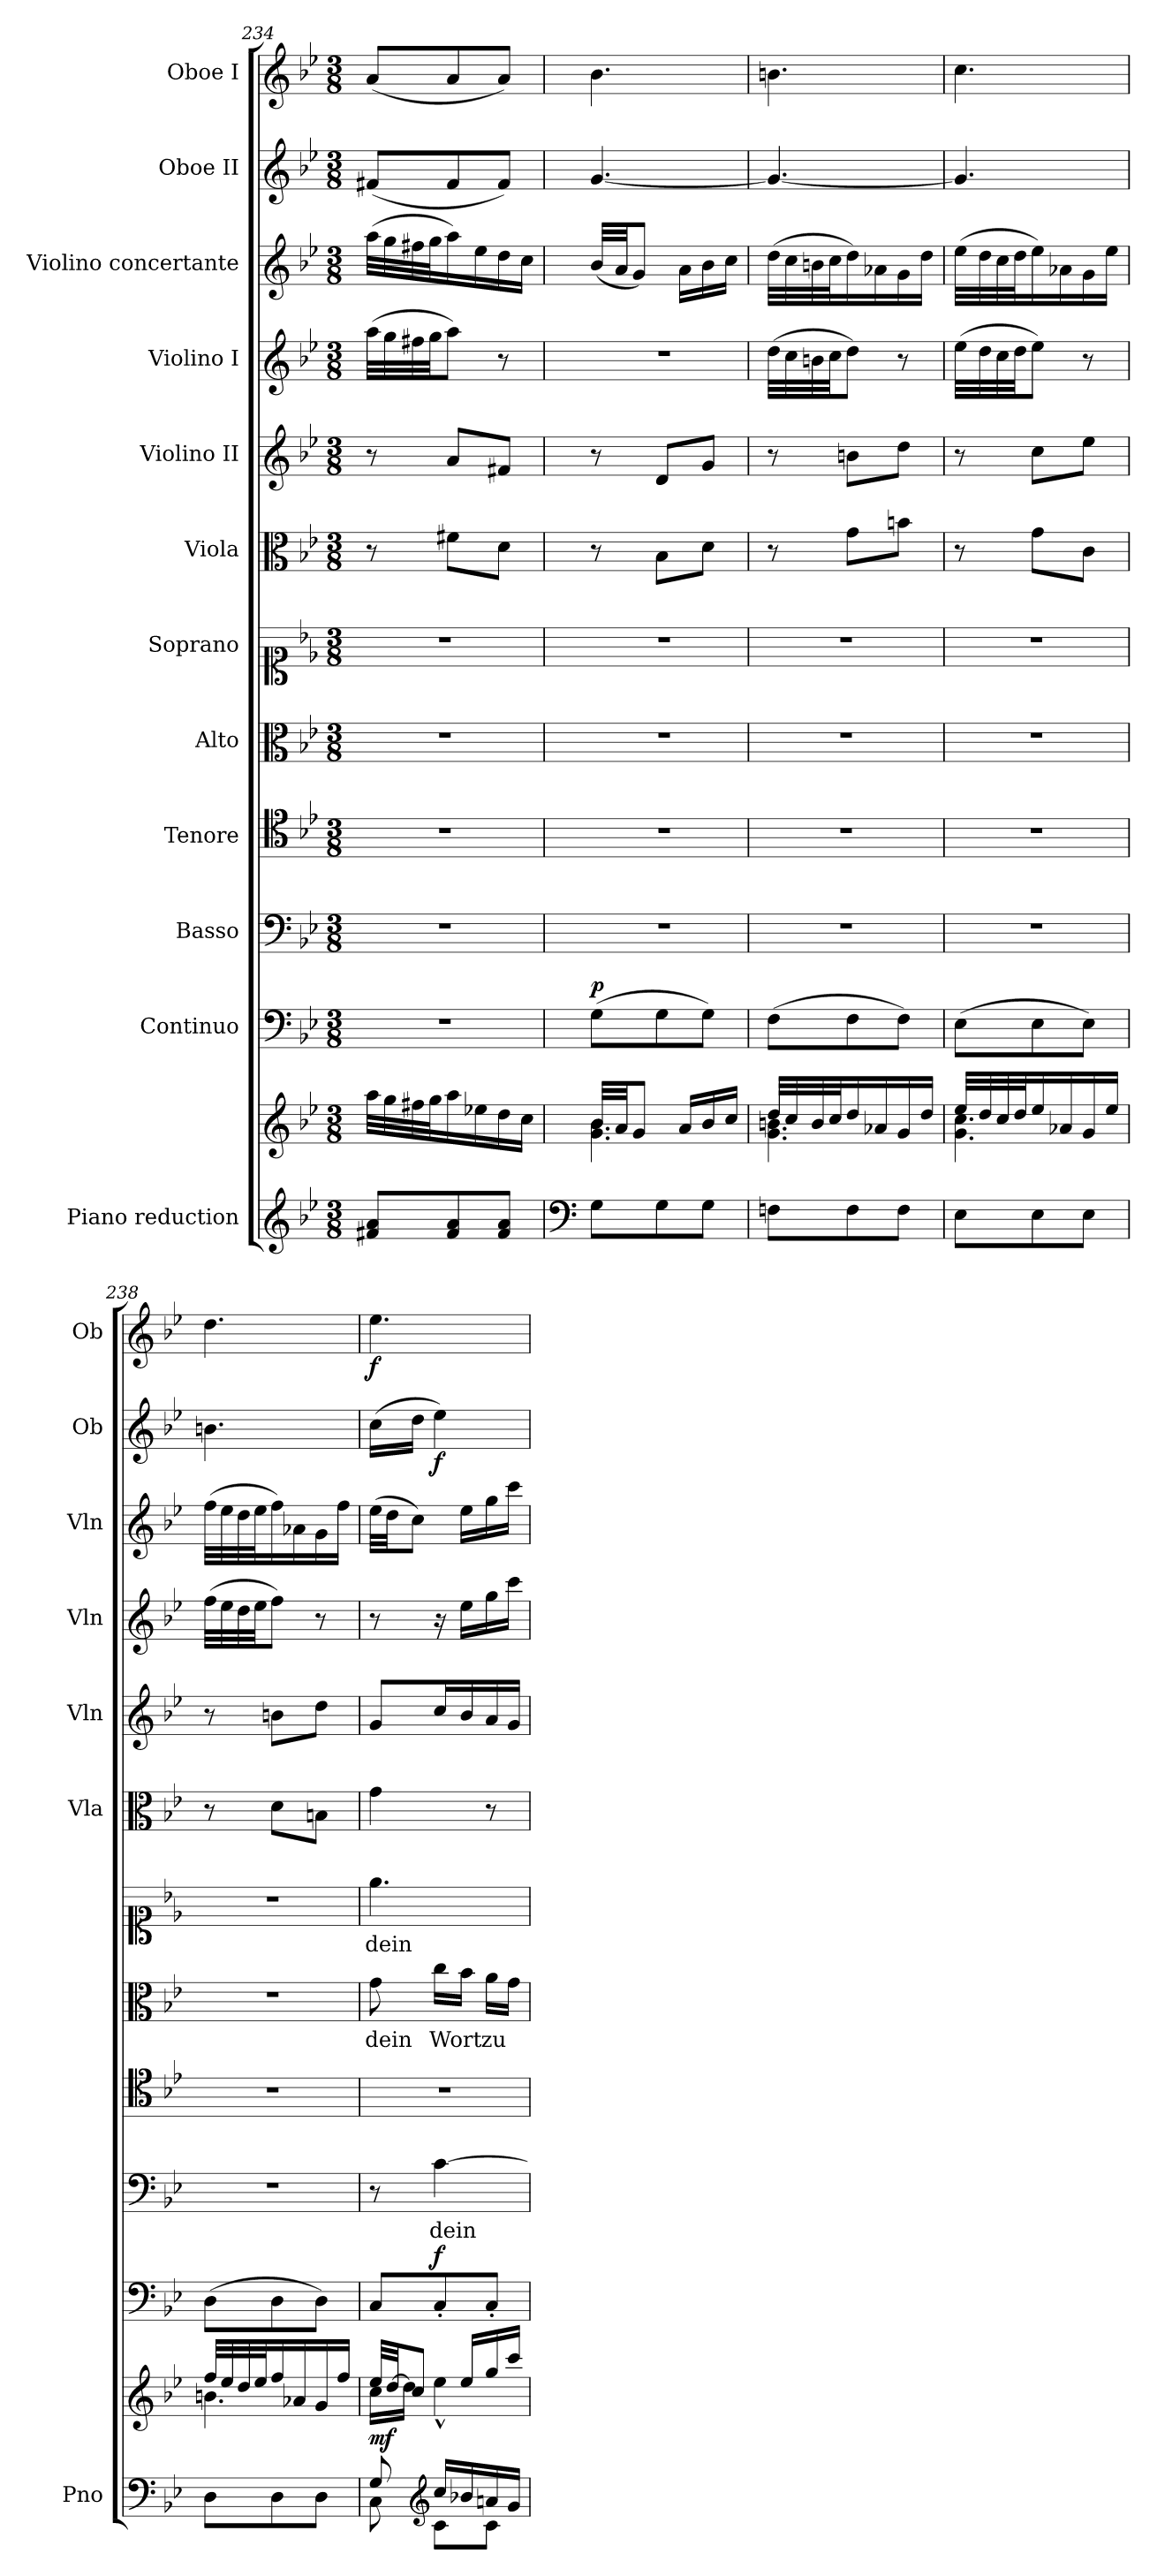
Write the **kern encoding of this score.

**kern	**kern	**dynam	**kern	**dynam	**kern	**text	**kern	**kern	**text	**kern	**text	**kern	**kern	**dynam	**kern	**kern	**dynam	**kern	**dynam	**kern	**dynam
*part12	*part12	*part12	*part11	*part11	*part10	*part10	*part9	*part8	*part8	*part7	*part7	*part6	*part5	*part5	*part4	*part3	*part3	*part2	*part2	*part1	*part1
*staff13	*staff12	*staff12/13	*staff11	*staff11	*staff10	*staff10	*staff9	*staff8	*staff8	*staff7	*staff7	*staff6	*staff5	*staff5	*staff4	*staff3	*staff3	*staff2	*staff2	*staff1	*staff1
*I"Piano reduction	*	*	*I"Continuo	*	*I"Basso	*	*I"Tenore	*I"Alto	*	*I"Soprano	*	*I"Viola	*I"Violino II	*	*I"Violino I	*I"Violino concertante	*	*I"Oboe II	*	*I"Oboe I	*
*I'Pno	*	*	*	*	*	*	*	*	*	*	*	*I'Vla	*I'Vln	*	*I'Vln	*I'Vln	*	*I'Ob	*	*I'Ob	*
!!LO:PB:g=z
*clefG2	*clefG2	*	*clefF4	*	*clefF4	*	*clefC4	*clefC3	*	*clefC1	*	*clefC3	*clefG2	*	*clefG2	*clefG2	*	*clefG2	*	*clefG2	*
*k[b-e-]	*k[b-e-]	*	*k[b-e-]	*	*k[b-e-]	*	*k[b-e-]	*k[b-e-]	*	*k[b-e-]	*	*k[b-e-]	*k[b-e-]	*	*k[b-e-]	*k[b-e-]	*	*k[b-e-]	*	*k[b-e-]	*
*M3/8	*M3/8	*	*M3/8	*	*M3/8	*	*M3/8	*M3/8	*	*M3/8	*	*M3/8	*M3/8	*	*M3/8	*M3/8	*	*M3/8	*	*M3/8	*
=234	=234	=234	=234	=234	=234	=234	=234	=234	=234	=234	=234	=234	=234	=234	=234	=234	=234	=234	=234	=234	=234
8f#X/ 8a/L	32aa\LLL	.	4.r	.	4.r	.	4.r	4.r	.	4.r	.	8r	8r	.	(>32aa\LLL	(>32aa\LLL	.	(<8f#X/L	.	(<8a/L	.
.	32gg\	.	.	.	.	.	.	.	.	.	.	.	.	.	32gg\	32gg\	.	.	.	.	.
.	32ff#X\	.	.	.	.	.	.	.	.	.	.	.	.	.	32ff#X\	32ff#X\	.	.	.	.	.
.	32gg\J	.	.	.	.	.	.	.	.	.	.	.	.	.	32gg\JJ	32gg\J	.	.	.	.	.
8f#/ 8a/	16aa\	.	.	.	.	.	.	.	.	.	.	8f#X\L	8a/L	.	8aa\J)	16aa\)	.	8f#/	.	8a/	.
.	16ee-X\	.	.	.	.	.	.	.	.	.	.	.	.	.	.	16ee-\	.	.	.	.	.
8f#/ 8a/J	16dd\	.	.	.	.	.	.	.	.	.	.	8d\J	8f#X/J	.	8r	16dd\	.	8f#/J)	.	8a/J)	.
.	16cc\JJ	.	.	.	.	.	.	.	.	.	.	.	.	.	.	16cc\JJ	.	.	.	.	.
=235	=235	=235	=235	=235	=235	=235	=235	=235	=235	=235	=235	=235	=235	=235	=235	=235	=235	=235	=235	=235	=235
*clefF4	*	*	*	*	*	*	*	*	*	*	*	*	*	*	*	*	*	*	*	*	*
*	*^	*	*	*	*	*	*	*	*	*	*	*	*	*	*	*	*	*	*	*	*
!	!	!	!	!	!LO:DY:a	!	!	!	!	!	!	!	!	!	!	!	!	!	!	!	!	!
8G\L	32b-/LLL	4.g\ 4.b-\	.	(>8G\L	p	4.r	.	4.r	4.r	.	4.r	.	8r	8r	.	4.r	(<32b-/LLL	.	[4.g/	.	4.b-\	.
.	32a/JJ	.	.	.	.	.	.	.	.	.	.	.	.	.	.	.	32a/JJ	.	.	.	.	.
.	8g/J	.	.	.	.	.	.	.	.	.	.	.	.	.	.	.	8g/J)	.	.	.	.	.
8G\	.	.	.	8G\	.	.	.	.	.	.	.	.	8B-\L	8d/L	.	.	.	.	.	.	.	.
.	16a/LL	.	.	.	.	.	.	.	.	.	.	.	.	.	.	.	16a\LL	.	.	.	.	.
8G\J	16b-/	.	.	8G\J)	.	.	.	.	.	.	.	.	8d\J	8g/J	.	.	16b-\	.	.	.	.	.
.	16cc/JJ	.	.	.	.	.	.	.	.	.	.	.	.	.	.	.	16cc\JJ	.	.	.	.	.
=236	=236	=236	=236	=236	=236	=236	=236	=236	=236	=236	=236	=236	=236	=236	=236	=236	=236	=236	=236	=236	=236	=236
8Fn\L	32dd/LLL	4.g\ 4.bn\	.	(>8F\L	.	4.r	.	4.r	4.r	.	4.r	.	8r	8r	.	(>32dd\LLL	(>32dd\LLL	.	4.g/_	.	4.bn\	.
.	32cc/	.	.	.	.	.	.	.	.	.	.	.	.	.	.	32cc\	32cc\	.	.	.	.	.
.	32b/	.	.	.	.	.	.	.	.	.	.	.	.	.	.	32bn\	32bn\	.	.	.	.	.
.	32cc/J	.	.	.	.	.	.	.	.	.	.	.	.	.	.	32cc\JJ	32cc\J	.	.	.	.	.
8F\	16dd/	.	.	8F\	.	.	.	.	.	.	.	.	8g\L	8bn\L	.	8dd\J)	16dd\)	.	.	.	.	.
.	16a-X/	.	.	.	.	.	.	.	.	.	.	.	.	.	.	.	16a-X\	.	.	.	.	.
8F\J	16g/	.	.	8F\J)	.	.	.	.	.	.	.	.	8bn\J	8dd\J	.	8r	16g\	.	.	.	.	.
.	16dd/JJ	.	.	.	.	.	.	.	.	.	.	.	.	.	.	.	16dd\JJ	.	.	.	.	.
=237	=237	=237	=237	=237	=237	=237	=237	=237	=237	=237	=237	=237	=237	=237	=237	=237	=237	=237	=237	=237	=237	=237
8E-\L	32ee-/LLL	4.g\ 4.cc\	.	(>8E-\L	.	4.r	.	4.r	4.r	.	4.r	.	8r	8r	.	(>32ee-\LLL	(>32ee-\LLL	.	4.g/]	.	4.cc\	.
.	32dd/	.	.	.	.	.	.	.	.	.	.	.	.	.	.	32dd\	32dd\	.	.	.	.	.
.	32cc/	.	.	.	.	.	.	.	.	.	.	.	.	.	.	32cc\	32cc\	.	.	.	.	.
.	32dd/J	.	.	.	.	.	.	.	.	.	.	.	.	.	.	32dd\JJ	32dd\J	.	.	.	.	.
8E-\	16ee-/	.	.	8E-\	.	.	.	.	.	.	.	.	8g\L	8cc\L	.	8ee-\J)	16ee-\)	.	.	.	.	.
.	16a-X/	.	.	.	.	.	.	.	.	.	.	.	.	.	.	.	16a-X\	.	.	.	.	.
8E-\J	16g/	.	.	8E-\J)	.	.	.	.	.	.	.	.	8c\J	8ee-\J	.	8r	16g\	.	.	.	.	.
.	16ee-/JJ	.	.	.	.	.	.	.	.	.	.	.	.	.	.	.	16ee-\JJ	.	.	.	.	.
=238	=238	=238	=238	=238	=238	=238	=238	=238	=238	=238	=238	=238	=238	=238	=238	=238	=238	=238	=238	=238	=238	=238
8D\L	32ff/LLL	4.bn\	.	(>8D\L	.	4.r	.	4.r	4.r	.	4.r	.	8r	8r	.	(>32ff\LLL	(>32ff\LLL	.	4.bn\	.	4.dd\	.
.	32ee-/	.	.	.	.	.	.	.	.	.	.	.	.	.	.	32ee-\	32ee-\	.	.	.	.	.
.	32dd/	.	.	.	.	.	.	.	.	.	.	.	.	.	.	32dd\	32dd\	.	.	.	.	.
.	32ee-/J	.	.	.	.	.	.	.	.	.	.	.	.	.	.	32ee-\JJ	32ee-\J	.	.	.	.	.
8D\	16ff/	.	.	8D\	.	.	.	.	.	.	.	.	8d\L	8bn\L	.	8ff\J)	16ff\)	.	.	.	.	.
.	16a-X/	.	.	.	.	.	.	.	.	.	.	.	.	.	.	.	16a-X\	.	.	.	.	.
8D\J	16g/	.	.	8D\J)	.	.	.	.	.	.	.	.	8Bn\J	8dd\J	.	8r	16g\	.	.	.	.	.
.	16ff/JJ	.	.	.	.	.	.	.	.	.	.	.	.	.	.	.	16ff\JJ	.	.	.	.	.
=239	=239	=239	=239	=239	=239	=239	=239	=239	=239	=239	=239	=239	=239	=239	=239	=239	=239	=239	=239	=239	=239	=239
*^	*	*	*	*	*	*	*	*	*	*	*	*	*	*	*	*	*	*	*	*	*	*
!	!	!	!	!LO:DY:b	!	!	!	!	!	!	!LO:LY:b	!	!LO:LY:b	!	!	!	!	!	!	!	!	!	!LO:DY:b
8G/	8C\	32ee-/LLL	16cc\LL	mf	8C/L	.	8r	.	4.r	8g\	dein	4.ee-\	dein	4g\	8g/L	.	8r	(>32ee-\LLL	.	(>16cc\LL	.	4.ee-\	f
.	.	[32dd/JJ	.	.	.	.	.	.	.	.	.	.	.	.	.	.	.	32dd\JJ	.	.	.	.	.
.	.	8cc/J	16dd\JJ]	.	.	.	.	.	.	.	.	.	.	.	.	.	.	8cc\J)	.	16dd\JJ	.	.	.
*clefG2	*	*	*	*	*	*	*	*	*	*	*	*	*	*	*	*	*	*	*	*	*	*	*
!	!	!	!	!	!	!LO:DY:a	!	!LO:LY:b	!	!	!LO:LY:b	!	!	!	!	!LO:DY:b	!	!	!	!	!	!	!
!	!	!	!	!	!	!	!	!	!	!	!	!	!	!	!	!LO:DY:n=1:b	!	!	!	!	!	!	!
!	!	!	!	!	!	!	!	!	!	!	!	!	!	!	!	!LO:DY:n=2:b	!	!	!	!	!LO:DY:b	!	!
16cc/LL	8c\L	.	4ee-^^\	.	8C'/	f	[4c\	dein	.	16cc\LL	Wort	.	.	.	16cc/L	other-dynamics f other-dynamics	16r	.	.	4ee-\)	f	.	.
!	!	!	!	!	!	!	!	!	!	!	!	!	!	!	!	!	!	!	!LO:DY:b	!	!	!	!
!	!	!	!	!	!	!	!	!	!	!	!	!	!	!	!	!	!	!	!LO:DY:n=1:b	!	!	!	!
!	!	!	!	!	!	!	!	!	!	!	!	!	!	!	!	!	!	!	!LO:DY:n=2:b	!	!	!	!
16b-X/	.	16ee-/LL	.	.	.	.	.	.	.	16b-\JJ	.	.	.	.	16b-/	.	16ee-\LL	16ee-\LL	other-dynamics f other-dynamics	.	.	.	.
!	!	!	!	!	!	!	!	!	!	!	!LO:LY:b	!	!	!	!	!	!	!	!	!	!	!	!
16an/	8c\J	16gg/	.	.	8C'/J	.	.	.	.	16a\LL	zu	.	.	8r	16a/	.	16gg\	16gg\	.	.	.	.	.
16g/JJ	.	16ccc/JJ	.	.	.	.	.	.	.	16g\JJ	.	.	.	.	16g/JJ	.	16ccc\JJ	16ccc\JJ	.	.	.	.	.
*v	*v	*	*	*	*	*	*	*	*	*	*	*	*	*	*	*	*	*	*	*	*	*	*
*	*v	*v	*	*	*	*	*	*	*	*	*	*	*	*	*	*	*	*	*	*	*	*
=	=	=	=	=	=	=	=	=	=	=	=	=	=	=	=	=	=	=	=	=	=
*-	*-	*-	*-	*-	*-	*-	*-	*-	*-	*-	*-	*-	*-	*-	*-	*-	*-	*-	*-	*-	*-
